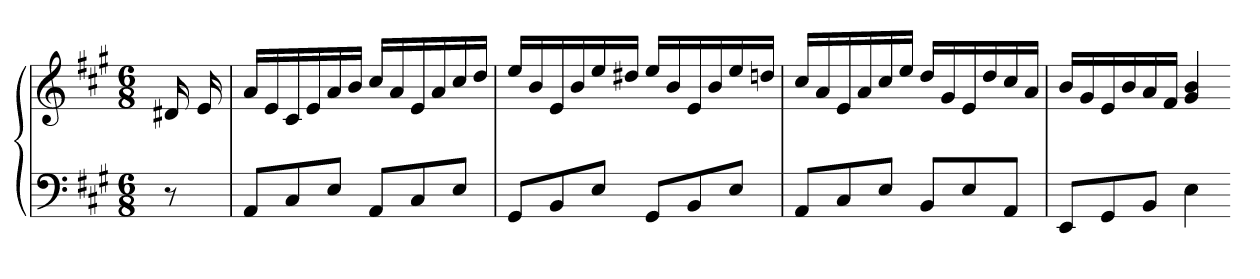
**kern	**kern
*part1	*part1
*staff2	*staff1
*clefF4	*clefG2
*k[f#c#g#]	*k[f#c#g#]
*A:	*A:
*M6/8	*M6/8
=	=
8r	16d#X
.	16e
=266	=266
8AAL	16aLL
.	16e
8C#	16c#
.	16e
8EJ	16a
.	16bJJ
8AAL	16cc#LL
.	16a
8C#	16e
.	16a
8EJ	16cc#
.	16ddJJ
=267	=267
8GG#L	16eeLL
.	16b
8BB	16e
.	16b
8EJ	16ee
.	16dd#XJJ
8GG#L	16eeLL
.	16b
8BB	16e
.	16b
8EJ	16ee
.	16ddnJJ
=268	=268
8AAL	16cc#LL
.	16a
8C#	16e
.	16a
8EJ	16cc#
.	16eeJJ
8BBL	16ddLL
.	16g#
8E	16e
.	16dd
8AAJ	16cc#
.	16aJJ
=269	=269
8EEL	16bLL
.	16g#
8GG#	16e
.	16b
8BBJ	16a
.	16f#JJ
4E	4g# 4b
=-	=-
*-	*-
